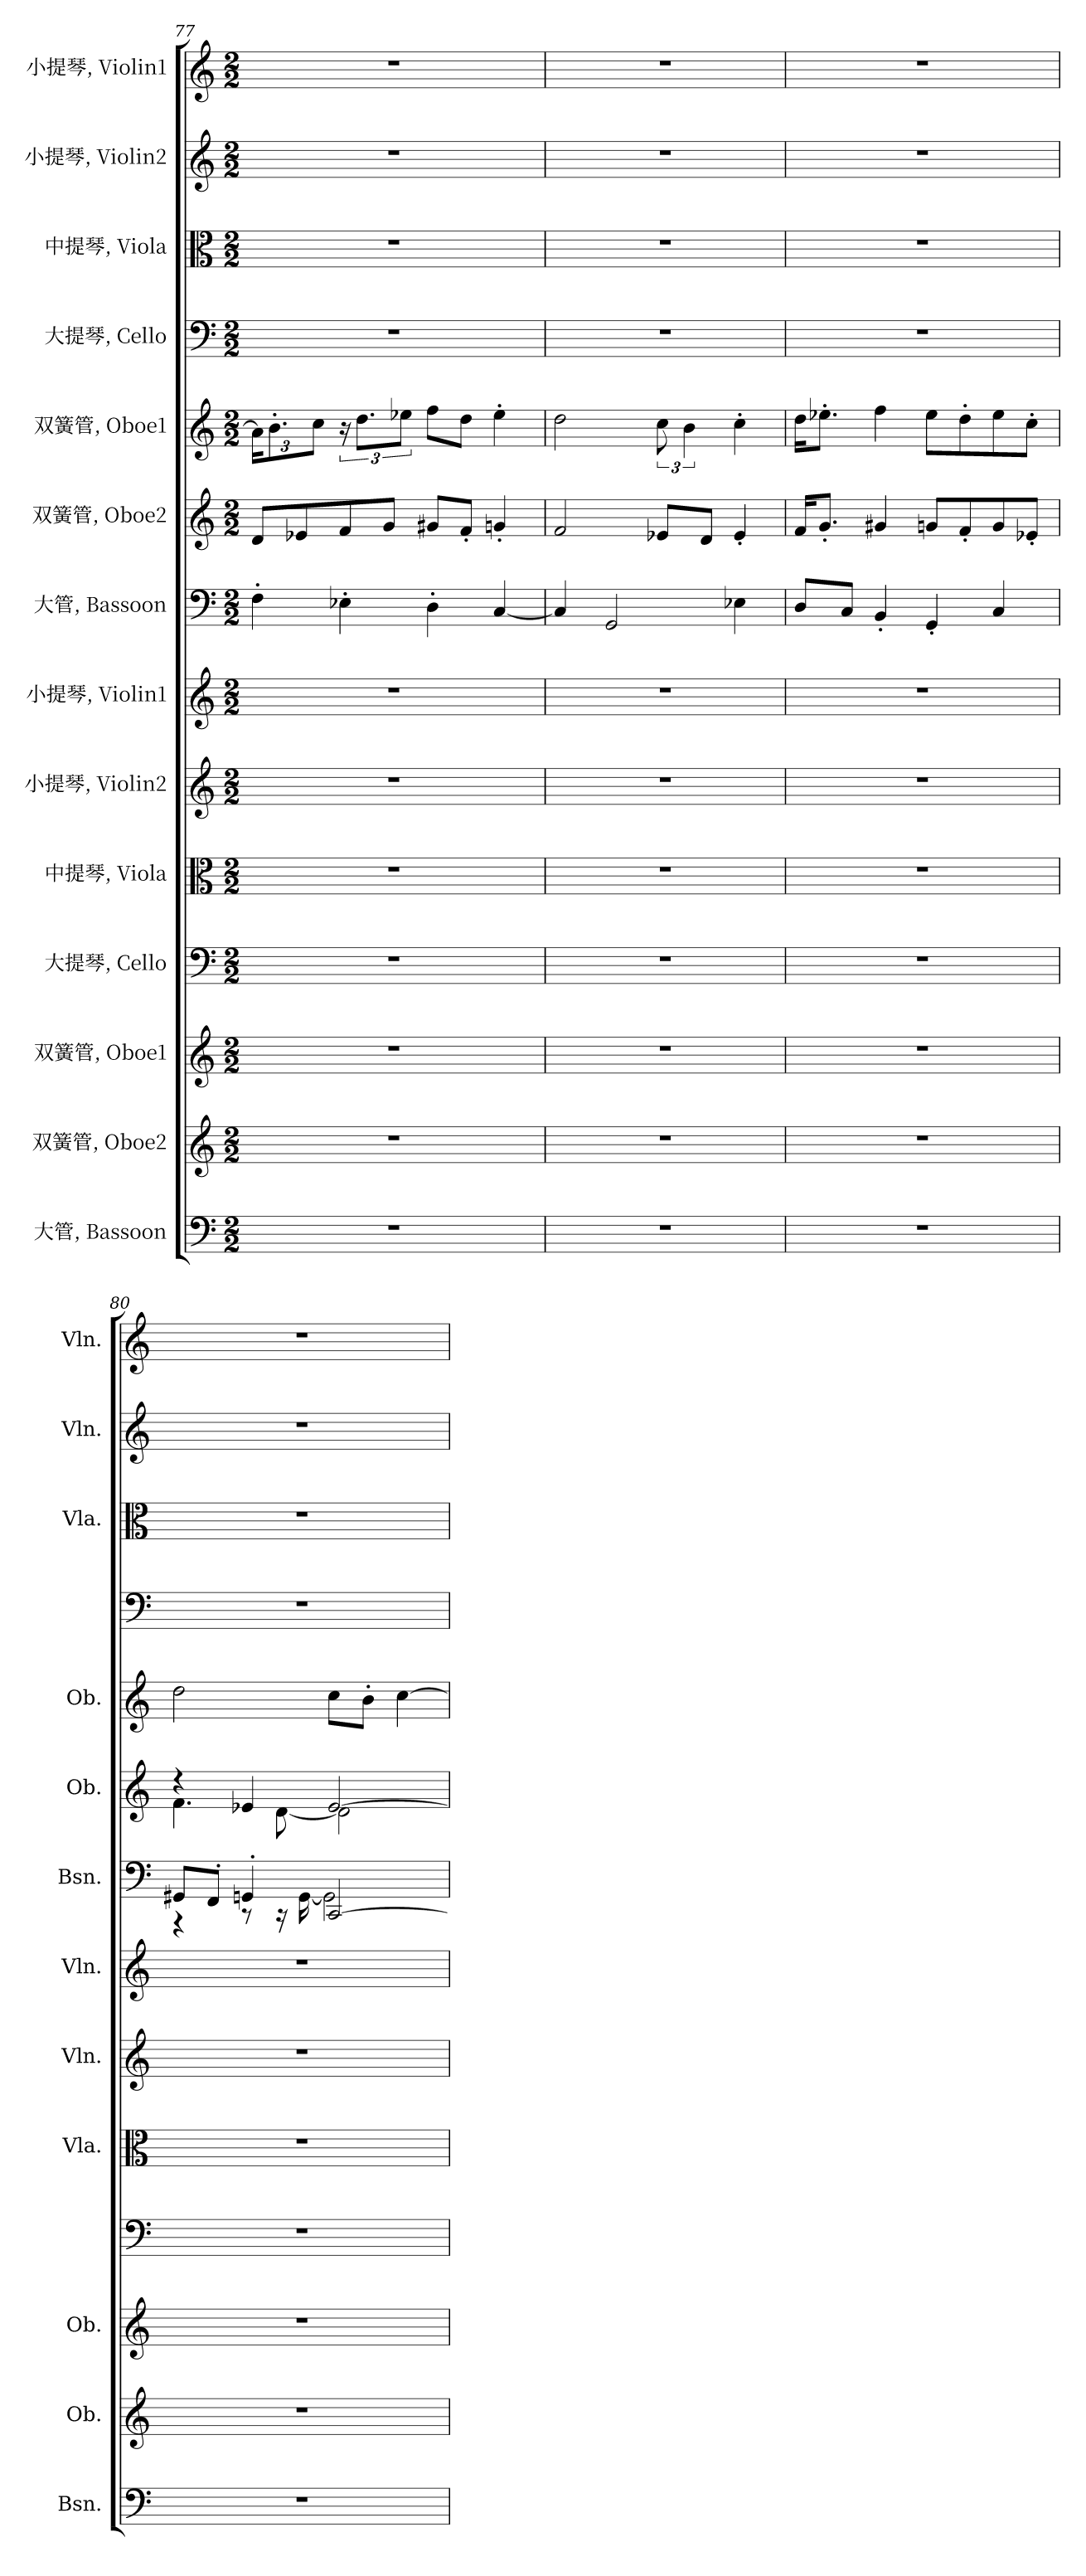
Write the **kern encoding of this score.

**kern	**kern	**kern	**kern	**kern	**kern	**kern	**kern	**kern	**kern	**kern	**kern	**kern	**kern
*part14	*part13	*part12	*part11	*part10	*part9	*part8	*part7	*part6	*part5	*part4	*part3	*part2	*part1
*staff14	*staff13	*staff12	*staff11	*staff10	*staff9	*staff8	*staff7	*staff6	*staff5	*staff4	*staff3	*staff2	*staff1
*I"大管, Bassoon	*I"双簧管, Oboe2	*I"双簧管, Oboe1	*I"大提琴, Cello	*I"中提琴, Viola	*I"小提琴, Violin2	*I"小提琴, Violin1	*I"大管, Bassoon	*I"双簧管, Oboe2	*I"双簧管, Oboe1	*I"大提琴, Cello	*I"中提琴, Viola	*I"小提琴, Violin2	*I"小提琴, Violin1
*I'Bsn.	*I'Ob.	*I'Ob.	*	*I'Vla.	*I'Vln.	*I'Vln.	*I'Bsn.	*I'Ob.	*I'Ob.	*	*I'Vla.	*I'Vln.	*I'Vln.
!!LO:PB:g=z
*clefF4	*clefG2	*clefG2	*clefF4	*clefC3	*clefG2	*clefG2	*clefF4	*clefG2	*clefG2	*clefF4	*clefC3	*clefG2	*clefG2
*k[]	*k[]	*k[]	*k[]	*k[]	*k[]	*k[]	*k[]	*k[]	*k[]	*k[]	*k[]	*k[]	*k[]
*M2/2	*M2/2	*M2/2	*M2/2	*M2/2	*M2/2	*M2/2	*M2/2	*M2/2	*M2/2	*M2/2	*M2/2	*M2/2	*M2/2
*	*	*	*	*	*	*	*	*	*Xbrackettup	*	*	*	*
=77	=77	=77	=77	=77	=77	=77	=77	=77	=77	=77	=77	=77	=77
1r	1r	1r	1r	1r	1r	1r	4F'\	8d/L	24a\KL]	1r	1r	1r	1r
.	.	.	.	.	.	.	.	.	12.b'\	.	.	.	.
.	.	.	.	.	.	.	.	8e-X/	.	.	.	.	.
.	.	.	.	.	.	.	.	.	12cc\J	.	.	.	.
*	*	*	*	*	*	*	*	*	*brackettup	*	*	*	*
.	.	.	.	.	.	.	4E-X'\	8f/	24r	.	.	.	.
.	.	.	.	.	.	.	.	.	12.dd\L	.	.	.	.
.	.	.	.	.	.	.	.	8g/J	.	.	.	.	.
.	.	.	.	.	.	.	.	.	12ee-X\J	.	.	.	.
.	.	.	.	.	.	.	4D'\	8g#X/L	8ff\L	.	.	.	.
.	.	.	.	.	.	.	.	8f'/J	8dd\J	.	.	.	.
.	.	.	.	.	.	.	[4C/	4gn'/	4ee-'\	.	.	.	.
=78	=78	=78	=78	=78	=78	=78	=78	=78	=78	=78	=78	=78	=78
1r	1r	1r	1r	1r	1r	1r	4C/]	2f/	2dd\	1r	1r	1r	1r
.	.	.	.	.	.	.	2GG/	.	.	.	.	.	.
.	.	.	.	.	.	.	.	8e-X/L	12cc\	.	.	.	.
.	.	.	.	.	.	.	.	.	6b\	.	.	.	.
.	.	.	.	.	.	.	.	8d/J	.	.	.	.	.
.	.	.	.	.	.	.	4E-X\	4e-'/	4cc'\	.	.	.	.
=79	=79	=79	=79	=79	=79	=79	=79	=79	=79	=79	=79	=79	=79
1r	1r	1r	1r	1r	1r	1r	8D/L	16f/KL	16dd\KL	1r	1r	1r	1r
.	.	.	.	.	.	.	.	8.g'/J	8.ee-X'\J	.	.	.	.
.	.	.	.	.	.	.	8C/J	.	.	.	.	.	.
.	.	.	.	.	.	.	4BB'/	4g#X/	4ff\	.	.	.	.
.	.	.	.	.	.	.	4GG'/	8gn/L	8ee-\L	.	.	.	.
.	.	.	.	.	.	.	.	8f'/	8dd'\	.	.	.	.
.	.	.	.	.	.	.	4C/	8g/	8ee-\	.	.	.	.
.	.	.	.	.	.	.	.	8e-X'/J	8cc'\J	.	.	.	.
=80	=80	=80	=80	=80	=80	=80	=80	=80	=80	=80	=80	=80	=80
*	*	*	*	*	*	*	*^	*^	*	*	*	*	*
1r	1r	1r	1r	1r	1r	1r	8GG#X/L	4r	4r	4.f\	2dd\	1r	1r	1r	1r
.	.	.	.	.	.	.	8FF'/J	.	.	.	.	.	.	.	.
.	.	.	.	.	.	.	4GGn'/	8r	4e-X/	.	.	.	.	.	.
.	.	.	.	.	.	.	.	16r	.	[8d\	.	.	.	.	.
.	.	.	.	.	.	.	.	[16GG\	.	.	.	.	.	.	.
.	.	.	.	.	.	.	[2CC/	2GG\]	[2e-/	2d\]	8cc\L	.	.	.	.
.	.	.	.	.	.	.	.	.	.	.	8b'\J	.	.	.	.
.	.	.	.	.	.	.	.	.	.	.	[4cc\	.	.	.	.
*	*	*	*	*	*	*	*v	*v	*	*	*	*	*	*	*
*	*	*	*	*	*	*	*	*v	*v	*	*	*	*	*
=	=	=	=	=	=	=	=	=	=	=	=	=	=
*-	*-	*-	*-	*-	*-	*-	*-	*-	*-	*-	*-	*-	*-
